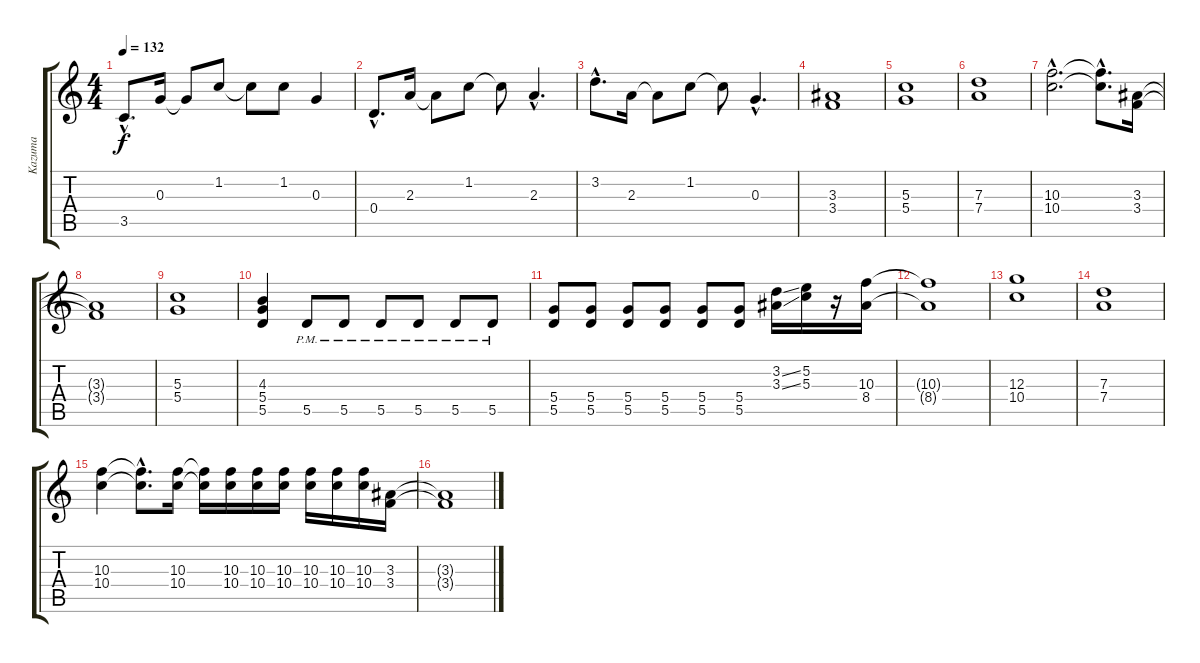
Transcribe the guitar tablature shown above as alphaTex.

\track ("Kazuma" "Kazuma") {instrument distortionguitar}
\staff {score tabs}
\tuning (E4 B3 G3 D3 A2 E2) {hide}
\ts (4 4)
\tempo 132
\clef g2
\ks c
3.5{hac}.8{d dy f} 0.3.16 0.3{t}.8 1.2.8 1.2{t}.8 1.2.8 0.3.4 |
0.4{hac}.8{d} 2.3.16 2.3{t}.8 1.2.8 1.2{t}.8 2.3{hac}.4{d} |
3.2{hac}.8{d} 2.3.16 2.3{t}.8 1.2.8 1.2{t}.8 0.3{hac}.4{d} |
(3.3 3.4).1 |
(5.3 5.4).1 |
(7.3 7.4).1 |
(10.3{hac} 10.4{hac}).2{d} (10.3{hac t} 10.4{hac t}).8{d} (3.3 3.4).16 |
(3.3{t} 3.4{t}).1 |
(5.3 5.4).1 |
(4.3 5.4 5.5).4 5.5{pm}.8 5.5{pm}.8 5.5{pm}.8 5.5{pm}.8 5.5{pm}.8 5.5{pm}.8 |
(5.4 5.5).8 (5.4 5.5).8 (5.4 5.5).8 (5.4 5.5).8 (5.4 5.5).8 (5.4 5.5).8 (3.2{ss} 3.3{ss}).16 (5.2 5.3).16 r.16 (10.3 8.4).16 |
(10.3{t} 8.4{t}).1 |
(12.3 10.4).1 |
(7.3 7.4).1 |
(10.3 10.4).4 (10.3{hac t} 10.4{hac t}).8{d} (10.3 10.4).16 (10.3{t} 10.4{t}).16 (10.3 10.4).16 (10.3 10.4).16 (10.3 10.4).16 (10.3 10.4).16 (10.3 10.4).16 (10.3 10.4).16 (3.3 3.4).16 |
(3.3{t} 3.4{t}).1
